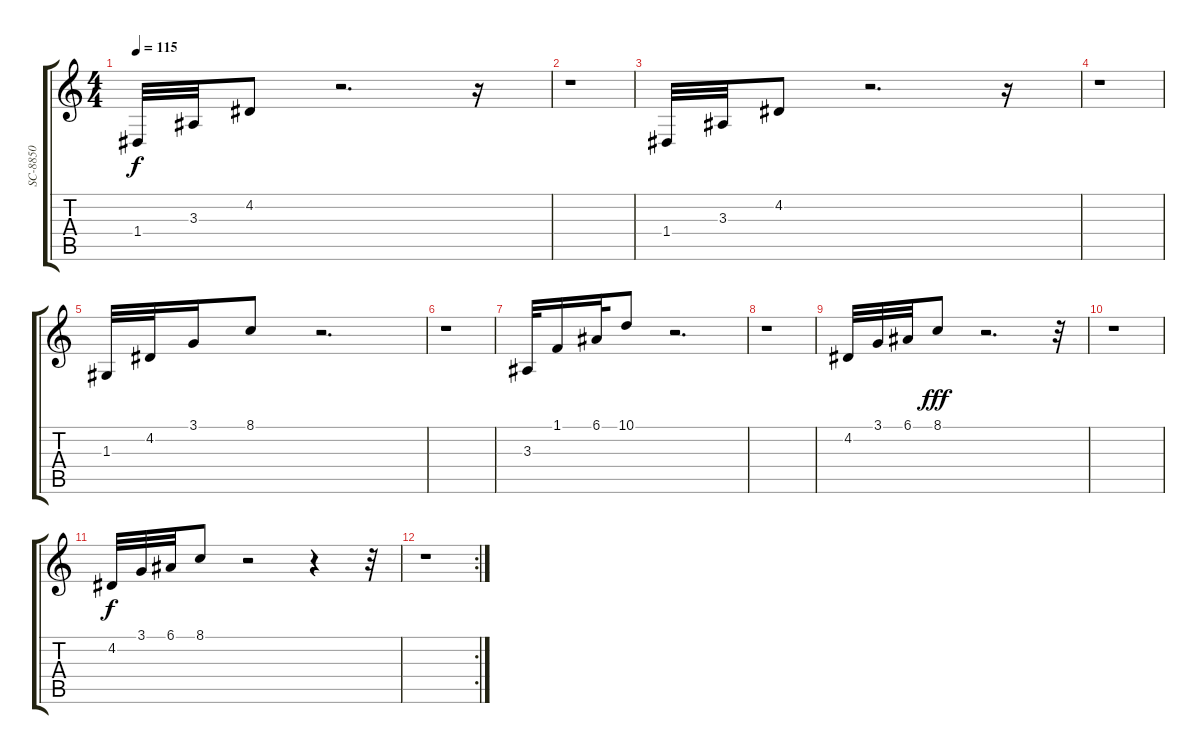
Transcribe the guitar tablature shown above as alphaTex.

\track ("SC-8850" "SC-8850") {instrument orchestralharp}
\staff {score tabs}
\tuning (E4 B3 G3 D3 A2 E2) {hide}
\ts (4 4)
\tempo 115
\clef g2
\ks c
1.4.32{dy f} 3.3.32 4.2.8 r.2{d} r.16 |
r.1 |
1.4.32 3.3.32 4.2.8 r.2{d} r.16 |
r.1 |
1.3.32 4.2.32 3.1.16 8.1.8 r.2{d} |
r.1 |
3.3.32 1.1.16 6.1.32 10.1.8 r.2{d} |
r.1 |
4.2.32 3.1.32 6.1.32 8.1.8{dy fff} r.2{d} r.32 |
r.1 |
4.2.32{dy f} 3.1.32 6.1.32 8.1.8 r.2 r.4 r.32 |
\rc 2
r.1
